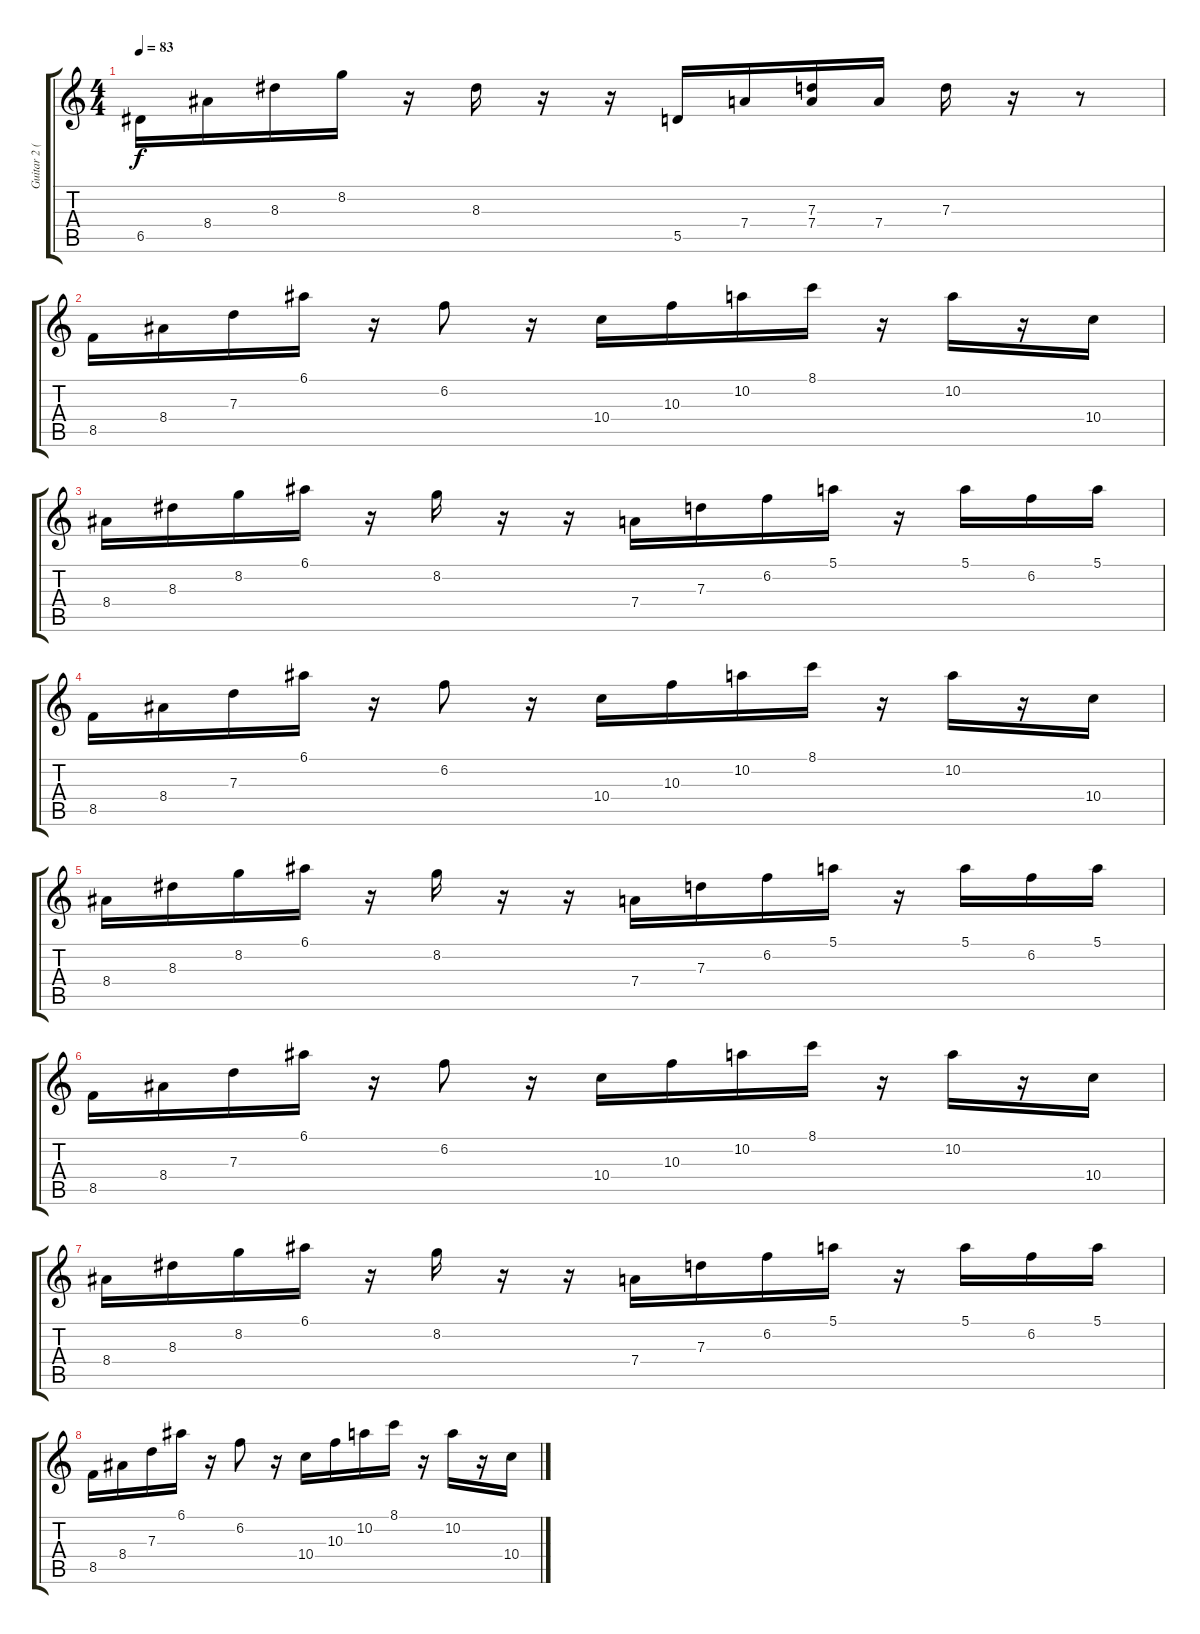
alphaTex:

\track ("Guitar 2 (Doubled)" "Guitar 2 (") {instrument electricguitarclean}
\staff {score tabs}
\tuning (E4 B3 G3 D3 A2 E2) {hide}
\ts (4 4)
\tempo 83
\clef g2
\ks c
6.5.16{dy f} 8.4.16 8.3.16 8.2.16 r.16 8.3.16 r.16 r.16 5.5.16 7.4.16 (7.3 7.4).16 7.4.16 7.3.16 r.16 r.8 |
8.5.16 8.4.16 7.3.16 6.1.16 r.16 6.2.8 r.16 10.4.16 10.3.16 10.2.16 8.1.16 r.16 10.2.16 r.16 10.4.16 |
8.4.16 8.3.16 8.2.16 6.1.16 r.16 8.2.16 r.16 r.16 7.4.16 7.3.16 6.2.16 5.1.16 r.16 5.1.16 6.2.16 5.1.16 |
8.5.16 8.4.16 7.3.16 6.1.16 r.16 6.2.8 r.16 10.4.16 10.3.16 10.2.16 8.1.16 r.16 10.2.16 r.16 10.4.16 |
8.4.16 8.3.16 8.2.16 6.1.16 r.16 8.2.16 r.16 r.16 7.4.16 7.3.16 6.2.16 5.1.16 r.16 5.1.16 6.2.16 5.1.16 |
8.5.16 8.4.16 7.3.16 6.1.16 r.16 6.2.8 r.16 10.4.16 10.3.16 10.2.16 8.1.16 r.16 10.2.16 r.16 10.4.16 |
8.4.16 8.3.16 8.2.16 6.1.16 r.16 8.2.16 r.16 r.16 7.4.16 7.3.16 6.2.16 5.1.16 r.16 5.1.16 6.2.16 5.1.16 |
8.5.16 8.4.16 7.3.16 6.1.16 r.16 6.2.8 r.16 10.4.16 10.3.16 10.2.16 8.1.16 r.16 10.2.16 r.16 10.4.16
